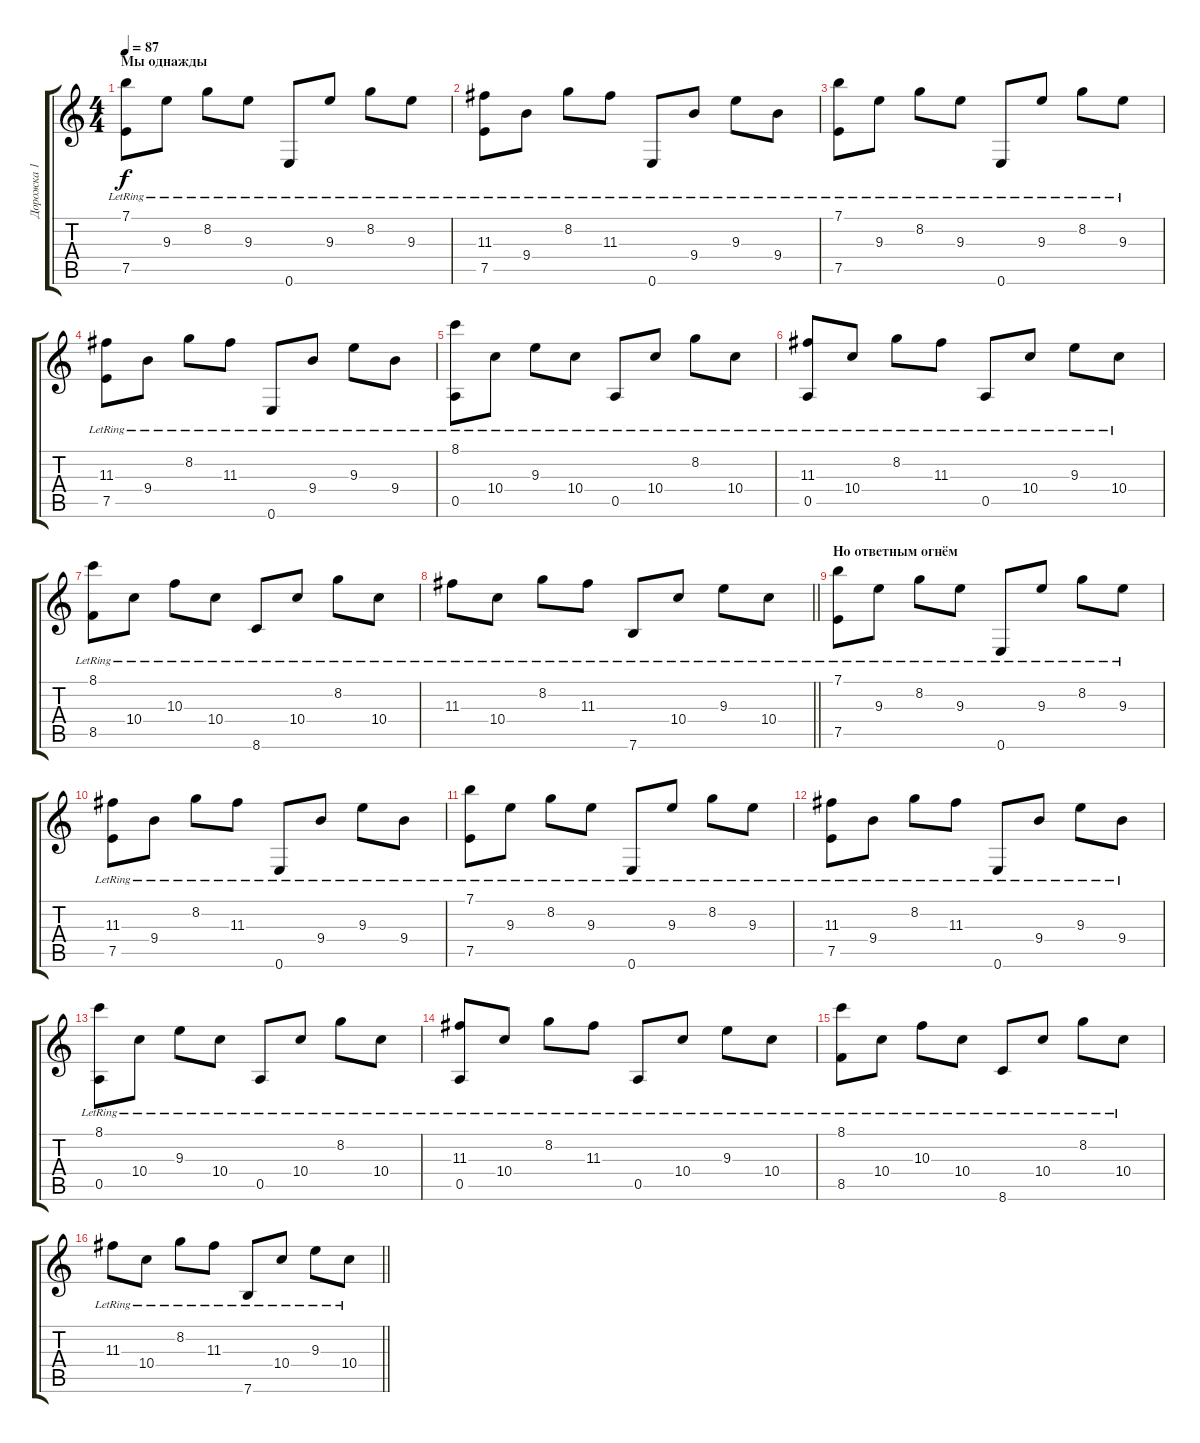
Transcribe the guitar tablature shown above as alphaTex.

\track ("Дорожка 1" "Дорожка 1") {instrument acousticguitarsteel}
\staff {score tabs}
\tuning (E4 B3 G3 D3 A2 E2) {hide}
\ts (4 4)
\section ("" "Мы однажды")
\tempo 87
\clef g2
\ks c
(7.1{lr} 7.5{lr}).8{dy f} 9.3{lr}.8 8.2{lr}.8 9.3{lr}.8 0.6{lr}.8 9.3{lr}.8 8.2{lr}.8 9.3{lr}.8 |
(11.3{lr} 7.5{lr}).8 9.4{lr}.8 8.2{lr}.8 11.3{lr}.8 0.6{lr}.8 9.4{lr}.8 9.3{lr}.8 9.4{lr}.8 |
(7.1{lr} 7.5{lr}).8 9.3{lr}.8 8.2{lr}.8 9.3{lr}.8 0.6{lr}.8 9.3{lr}.8 8.2{lr}.8 9.3{lr}.8 |
(11.3{lr} 7.5{lr}).8 9.4{lr}.8 8.2{lr}.8 11.3{lr}.8 0.6{lr}.8 9.4{lr}.8 9.3{lr}.8 9.4{lr}.8 |
(8.1{lr} 0.5{lr}).8 10.4{lr}.8 9.3{lr}.8 10.4{lr}.8 0.5{lr}.8 10.4{lr}.8 8.2{lr}.8 10.4{lr}.8 |
(11.3{lr} 0.5{lr}).8 10.4{lr}.8 8.2{lr}.8 11.3{lr}.8 0.5{lr}.8 10.4{lr}.8 9.3{lr}.8 10.4{lr}.8 |
(8.1{lr} 8.5{lr}).8 10.4{lr}.8 10.3{lr}.8 10.4{lr}.8 8.6{lr}.8 10.4{lr}.8 8.2{lr}.8 10.4{lr}.8 |
\barLineRight lightlight
11.3{lr}.8 10.4{lr}.8 8.2{lr}.8 11.3{lr}.8 7.6{lr}.8 10.4{lr}.8 9.3{lr}.8 10.4{lr}.8 |
\section ("" "Но ответным огнём")
(7.1{lr} 7.5{lr}).8 9.3{lr}.8 8.2{lr}.8 9.3{lr}.8 0.6{lr}.8 9.3{lr}.8 8.2{lr}.8 9.3{lr}.8 |
(11.3{lr} 7.5{lr}).8 9.4{lr}.8 8.2{lr}.8 11.3{lr}.8 0.6{lr}.8 9.4{lr}.8 9.3{lr}.8 9.4{lr}.8 |
(7.1{lr} 7.5{lr}).8 9.3{lr}.8 8.2{lr}.8 9.3{lr}.8 0.6{lr}.8 9.3{lr}.8 8.2{lr}.8 9.3{lr}.8 |
(11.3{lr} 7.5{lr}).8 9.4{lr}.8 8.2{lr}.8 11.3{lr}.8 0.6{lr}.8 9.4{lr}.8 9.3{lr}.8 9.4{lr}.8 |
(8.1{lr} 0.5{lr}).8 10.4{lr}.8 9.3{lr}.8 10.4{lr}.8 0.5{lr}.8 10.4{lr}.8 8.2{lr}.8 10.4{lr}.8 |
(11.3{lr} 0.5{lr}).8 10.4{lr}.8 8.2{lr}.8 11.3{lr}.8 0.5{lr}.8 10.4{lr}.8 9.3{lr}.8 10.4{lr}.8 |
(8.1{lr} 8.5{lr}).8 10.4{lr}.8 10.3{lr}.8 10.4{lr}.8 8.6{lr}.8 10.4{lr}.8 8.2{lr}.8 10.4{lr}.8 |
\barLineRight lightlight
11.3{lr}.8 10.4{lr}.8 8.2{lr}.8 11.3{lr}.8 7.6{lr}.8 10.4{lr}.8 9.3{lr}.8 10.4{lr}.8
